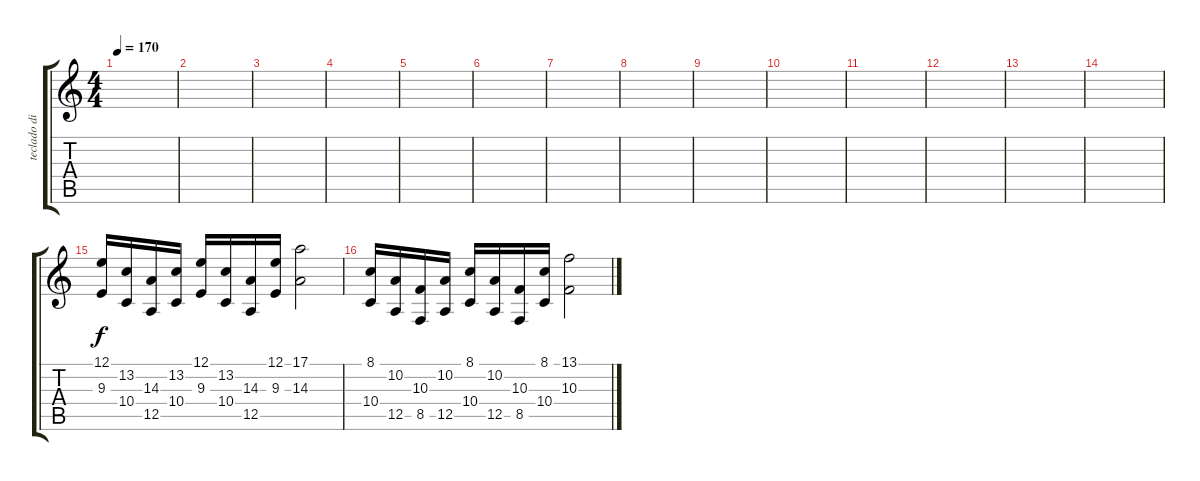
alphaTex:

\track ("teclado dir" "teclado di") {instrument stringensemble1}
\staff {score tabs}
\tuning (E4 B3 G3 D3 A2 E2) {hide}
\ts (4 4)
\tempo 170
\clef g2
\ks c
|
|
|
|
|
|
|
|
|
|
|
|
|
|
(12.1 9.3).16 (13.2 10.4).16 (14.3 12.5).16 (13.2 10.4).16 (12.1 9.3).16 (13.2 10.4).16 (14.3 12.5).16 (12.1 9.3).16 (17.1 14.3).2 |
(8.1 10.4).16 (10.2 12.5).16 (10.3 8.5).16 (10.2 12.5).16 (8.1 10.4).16 (10.2 12.5).16 (10.3 8.5).16 (8.1 10.4).16 (13.1 10.3).2
